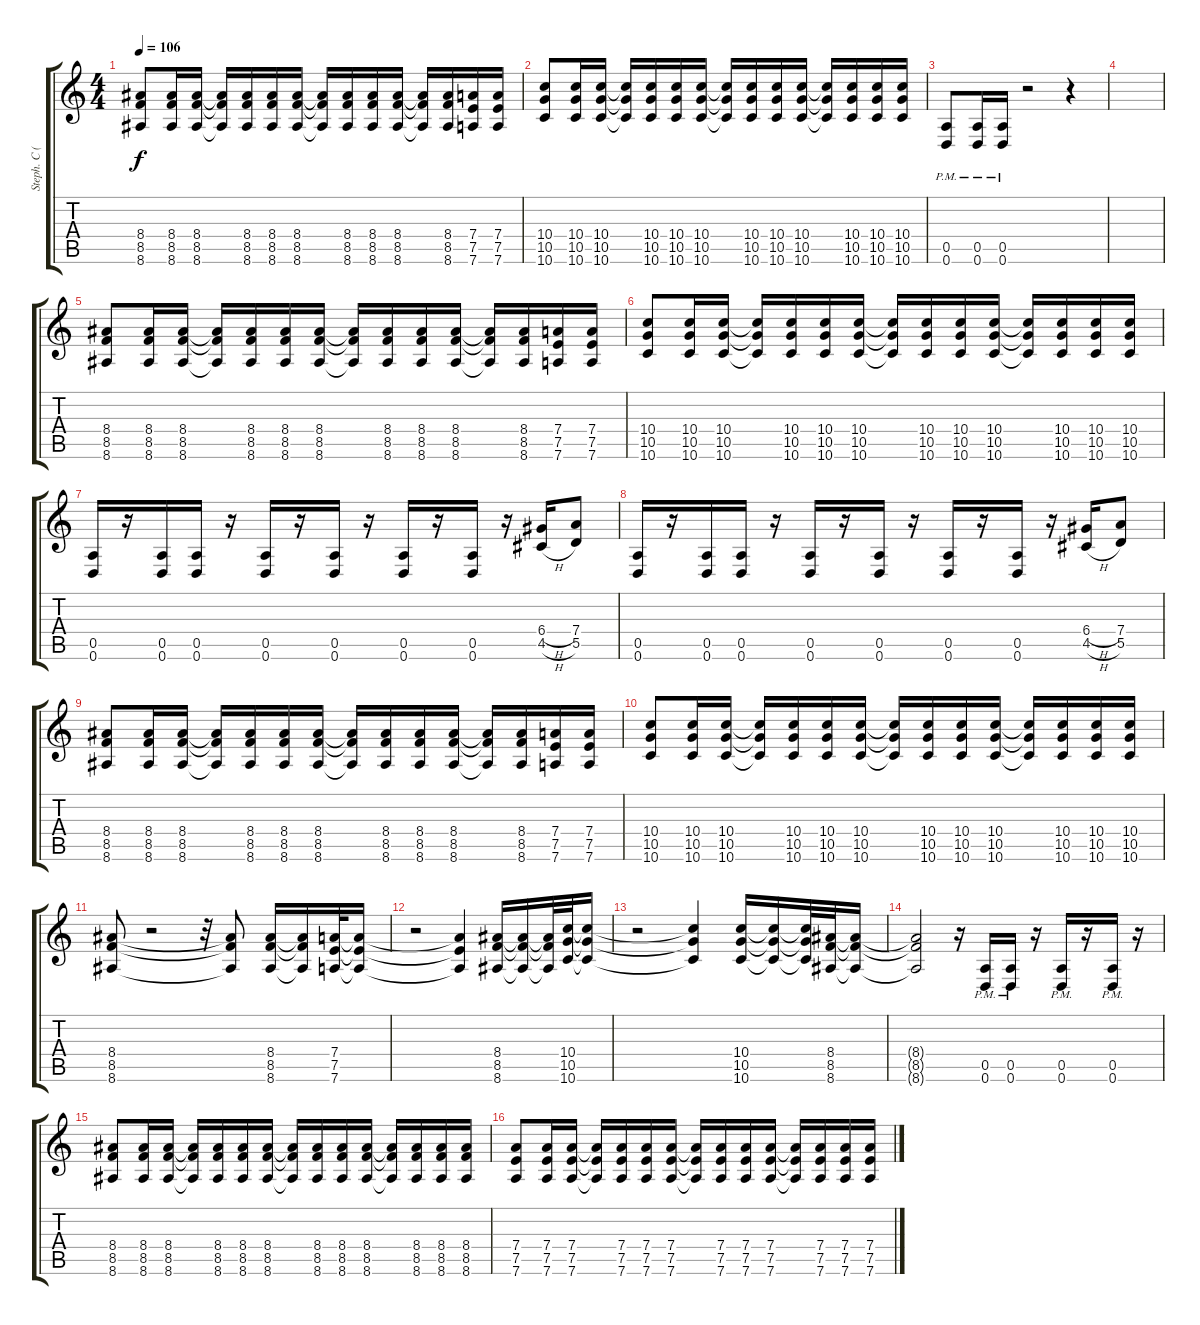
\track ("Steph. C (Rhythm)" "Steph. C (") {instrument distortionguitar}
\staff {score tabs}
\tuning (E4 B3 G3 D3 A2 D2) {hide}
\ts (4 4)
\tempo 106
\clef g2
\ks c
(8.4 8.5 8.6).8{dy f} (8.4 8.5 8.6).16 (8.4 8.5 8.6).16 (8.4{t} 8.5{t} 8.6{t}).16 (8.4 8.5 8.6).16 (8.4 8.5 8.6).16 (8.4 8.5 8.6).16 (8.4{t} 8.5{t} 8.6{t}).16 (8.4 8.5 8.6).16 (8.4 8.5 8.6).16 (8.4 8.5 8.6).16 (8.4{t} 8.5{t} 8.6{t}).16 (8.4 8.5 8.6).16 (7.4 7.5 7.6).16 (7.4 7.5 7.6).16 |
(10.4 10.5 10.6).8 (10.4 10.5 10.6).16 (10.4 10.5 10.6).16 (10.4{t} 10.5{t} 10.6{t}).16 (10.4 10.5 10.6).16 (10.4 10.5 10.6).16 (10.4 10.5 10.6).16 (10.4{t} 10.5{t} 10.6{t}).16 (10.4 10.5 10.6).16 (10.4 10.5 10.6).16 (10.4 10.5 10.6).16 (10.4{t} 10.5{t} 10.6{t}).16 (10.4 10.5 10.6).16 (10.4 10.5 10.6).16 (10.4 10.5 10.6).16 |
(0.5{pm} 0.6{pm}).8 (0.5{pm} 0.6{pm}).16 (0.5{pm} 0.6{pm}).16 r.2 r.4 |
|
(8.4 8.5 8.6).8 (8.4 8.5 8.6).16 (8.4 8.5 8.6).16 (8.4{t} 8.5{t} 8.6{t}).16 (8.4 8.5 8.6).16 (8.4 8.5 8.6).16 (8.4 8.5 8.6).16 (8.4{t} 8.5{t} 8.6{t}).16 (8.4 8.5 8.6).16 (8.4 8.5 8.6).16 (8.4 8.5 8.6).16 (8.4{t} 8.5{t} 8.6{t}).16 (8.4 8.5 8.6).16 (7.4 7.5 7.6).16 (7.4 7.5 7.6).16 |
(10.4 10.5 10.6).8 (10.4 10.5 10.6).16 (10.4 10.5 10.6).16 (10.4{t} 10.5{t} 10.6{t}).16 (10.4 10.5 10.6).16 (10.4 10.5 10.6).16 (10.4 10.5 10.6).16 (10.4{t} 10.5{t} 10.6{t}).16 (10.4 10.5 10.6).16 (10.4 10.5 10.6).16 (10.4 10.5 10.6).16 (10.4{t} 10.5{t} 10.6{t}).16 (10.4 10.5 10.6).16 (10.4 10.5 10.6).16 (10.4 10.5 10.6).16 |
(0.5 0.6).16 r.16 (0.5 0.6).16 (0.5 0.6).16 r.16 (0.5 0.6).16 r.16 (0.5 0.6).16 r.16 (0.5 0.6).16 r.16 (0.5 0.6).16 r.16 (6.4{h} 4.5{h}).16 (7.4 5.5).8 |
(0.5 0.6).16 r.16 (0.5 0.6).16 (0.5 0.6).16 r.16 (0.5 0.6).16 r.16 (0.5 0.6).16 r.16 (0.5 0.6).16 r.16 (0.5 0.6).16 r.16 (6.4{h} 4.5{h}).16 (7.4 5.5).8 |
(8.4 8.5 8.6).8 (8.4 8.5 8.6).16 (8.4 8.5 8.6).16 (8.4{t} 8.5{t} 8.6{t}).16 (8.4 8.5 8.6).16 (8.4 8.5 8.6).16 (8.4 8.5 8.6).16 (8.4{t} 8.5{t} 8.6{t}).16 (8.4 8.5 8.6).16 (8.4 8.5 8.6).16 (8.4 8.5 8.6).16 (8.4{t} 8.5{t} 8.6{t}).16 (8.4 8.5 8.6).16 (7.4 7.5 7.6).16 (7.4 7.5 7.6).16 |
(10.4 10.5 10.6).8 (10.4 10.5 10.6).16 (10.4 10.5 10.6).16 (10.4{t} 10.5{t} 10.6{t}).16 (10.4 10.5 10.6).16 (10.4 10.5 10.6).16 (10.4 10.5 10.6).16 (10.4{t} 10.5{t} 10.6{t}).16 (10.4 10.5 10.6).16 (10.4 10.5 10.6).16 (10.4 10.5 10.6).16 (10.4{t} 10.5{t} 10.6{t}).16 (10.4 10.5 10.6).16 (10.4 10.5 10.6).16 (10.4 10.5 10.6).16 |
(8.4 8.5 8.6).8 r.2 r.32 (8.4{t} 8.5{t} 8.6{t}).8 (8.4 8.5 8.6).16 (8.4{t} 8.5{t} 8.6{t}).16 (7.4 7.5 7.6).32 (7.4{t} 7.5{t} 7.6{t}).16 |
r.2 (7.4{t} 7.5{t} 7.6{t}).4 (8.4 8.5 8.6).16 (8.4{t} 8.5{t} 8.6{t}).16 (8.4{t} 8.5{t} 8.6{t}).32 (10.4 10.5 10.6).32 (10.4{t} 10.5{t} 10.6{t}).16 |
r.2 (10.4{t} 10.5{t} 10.6{t}).4 (10.4 10.5 10.6).16 (10.4{t} 10.5{t} 10.6{t}).16 (10.4{t} 10.5{t} 10.6{t}).32 (8.4 8.5 8.6).32 (8.4{t} 8.5{t} 8.6{t}).16 |
(8.4{t} 8.5{t} 8.6{t}).2 r.16 (0.5{pm} 0.6{pm}).16 (0.5{pm} 0.6{pm}).16 r.16 (0.5{pm} 0.6{pm}).16 r.16 (0.5{pm} 0.6{pm}).16 r.16 |
(8.4 8.5 8.6).8 (8.4 8.5 8.6).16 (8.4 8.5 8.6).16 (8.4{t} 8.5{t} 8.6{t}).16 (8.4 8.5 8.6).16 (8.4 8.5 8.6).16 (8.4 8.5 8.6).16 (8.4{t} 8.5{t} 8.6{t}).16 (8.4 8.5 8.6).16 (8.4 8.5 8.6).16 (8.4 8.5 8.6).16 (8.4{t} 8.5{t} 8.6{t}).16 (8.4 8.5 8.6).16 (8.4 8.5 8.6).16 (8.4 8.5 8.6).16 |
(7.4 7.5 7.6).8 (7.4 7.5 7.6).16 (7.4 7.5 7.6).16 (7.4{t} 7.5{t} 7.6{t}).16 (7.4 7.5 7.6).16 (7.4 7.5 7.6).16 (7.4 7.5 7.6).16 (7.4{t} 7.5{t} 7.6{t}).16 (7.4 7.5 7.6).16 (7.4 7.5 7.6).16 (7.4 7.5 7.6).16 (7.4{t} 7.5{t} 7.6{t}).16 (7.4 7.5 7.6).16 (7.4 7.5 7.6).16 (7.4 7.5 7.6).16
